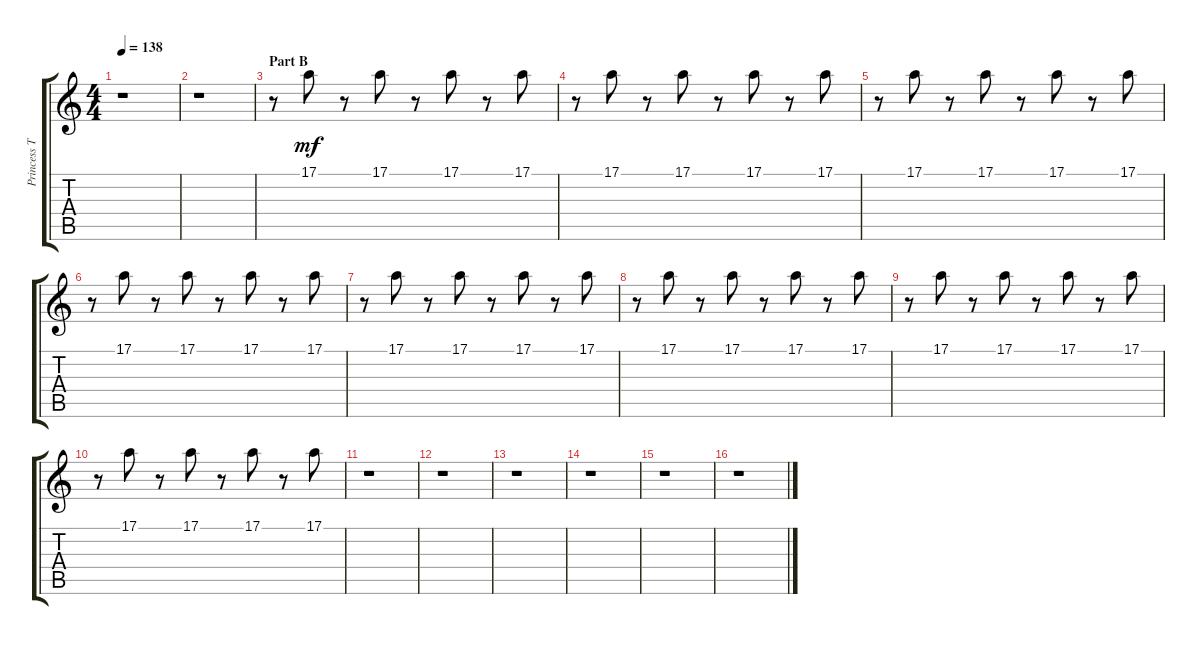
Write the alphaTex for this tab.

\track ("Princess Toadstool" "Princess T") {instrument dulcimer}
\staff {score tabs}
\tuning (E4 B3 G3 D3 A2 E2) {hide}
\ts (4 4)
\tempo 138
\clef g2
\ks c
r.1{dy mf} |
r.1 |
\section ("" "Part B")
r.8 17.1.8 r.8 17.1.8 r.8 17.1.8 r.8 17.1.8 |
r.8 17.1.8 r.8 17.1.8 r.8 17.1.8 r.8 17.1.8 |
r.8 17.1.8 r.8 17.1.8 r.8 17.1.8 r.8 17.1.8 |
r.8 17.1.8 r.8 17.1.8 r.8 17.1.8 r.8 17.1.8 |
r.8 17.1.8 r.8 17.1.8 r.8 17.1.8 r.8 17.1.8 |
r.8 17.1.8 r.8 17.1.8 r.8 17.1.8 r.8 17.1.8 |
r.8 17.1.8 r.8 17.1.8 r.8 17.1.8 r.8 17.1.8 |
r.8 17.1.8 r.8 17.1.8 r.8 17.1.8 r.8 17.1.8 |
r.1 |
r.1 |
r.1 |
r.1 |
r.1 |
r.1
